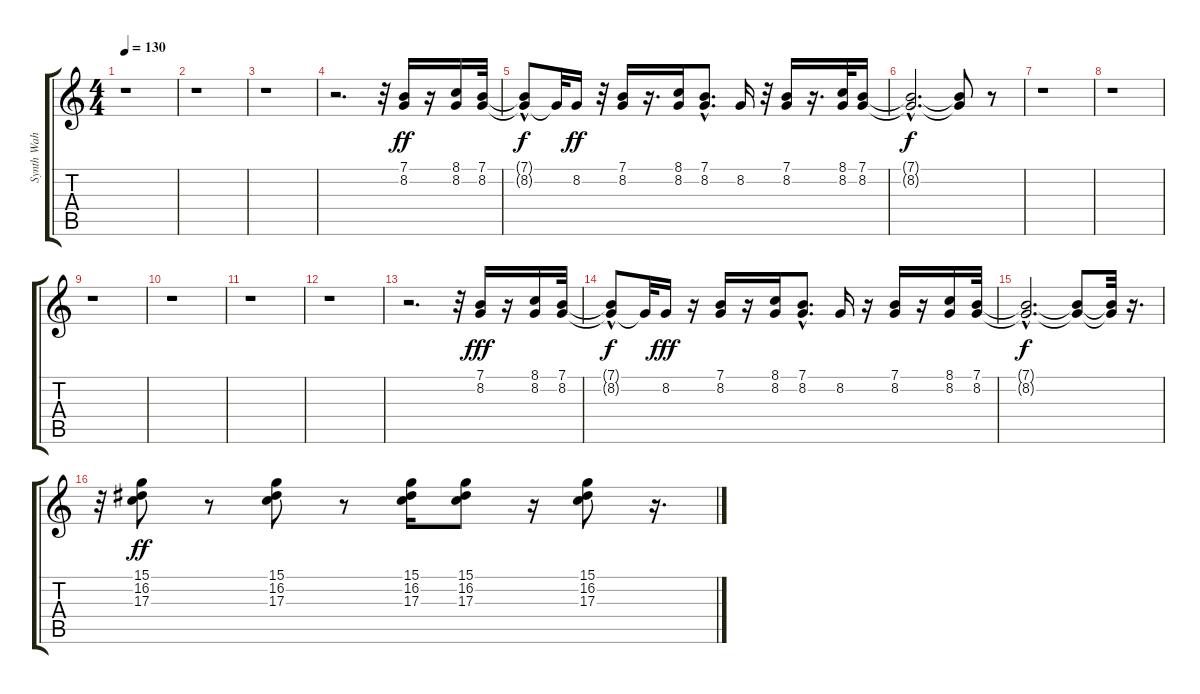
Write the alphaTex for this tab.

\track ("Synth Wah :D" "Synth Wah ") {instrument synthbrass2}
\staff {score tabs}
\tuning (E4 B3 G3 D3 A2 E2) {hide}
\ts (4 4)
\tempo 130
\clef g2
\ks c
r.1{dy f} |
r.1 |
r.1 |
r.2{d} r.32 (7.1 8.2).16{dy ff} r.16 (8.1 8.2).16 (7.1 8.2).32 |
(7.1{hac t} 8.2{t}).8{dy f} 8.2{t}.32 8.2.16{dy ff} r.32 (7.1 8.2).16 r.16{d} (8.1 8.2).16 (7.1 8.2{hac}).8{d} 8.2.16 r.32 (7.1 8.2).16 r.16{d} (8.1 8.2).32 (7.1 8.2).16 |
(7.1{hac t} 8.2{hac t}).2{d dy f} (7.1{t} 8.2{t}).8 r.8 |
r.1 |
r.1 |
r.1 |
r.1 |
r.1 |
r.1 |
r.2{d} r.32 (7.1 8.2).16{dy fff} r.16 (8.1 8.2).16 (7.1 8.2).32 |
(7.1{hac t} 8.2{t}).8{dy f} 8.2{t}.32 8.2.16{dy fff} r.16 (7.1 8.2).16 r.16 (8.1 8.2).16 (7.1 8.2{hac}).8{d} 8.2.16 r.16 (7.1 8.2).16 r.16 (8.1 8.2).16 (7.1 8.2).32 |
(7.1{hac t} 8.2{hac t}).2{d dy f} (7.1{t} 8.2{t}).8 (7.1{t} 8.2{t}).32 r.16{d} |
r.32 (15.1 16.2 17.3).8{dy ff} r.8 (15.1 16.2 17.3).8 r.8 (15.1 16.2 17.3).16 (15.1 16.2 17.3).8 r.16 (15.1 16.2 17.3).8 r.16{d}
